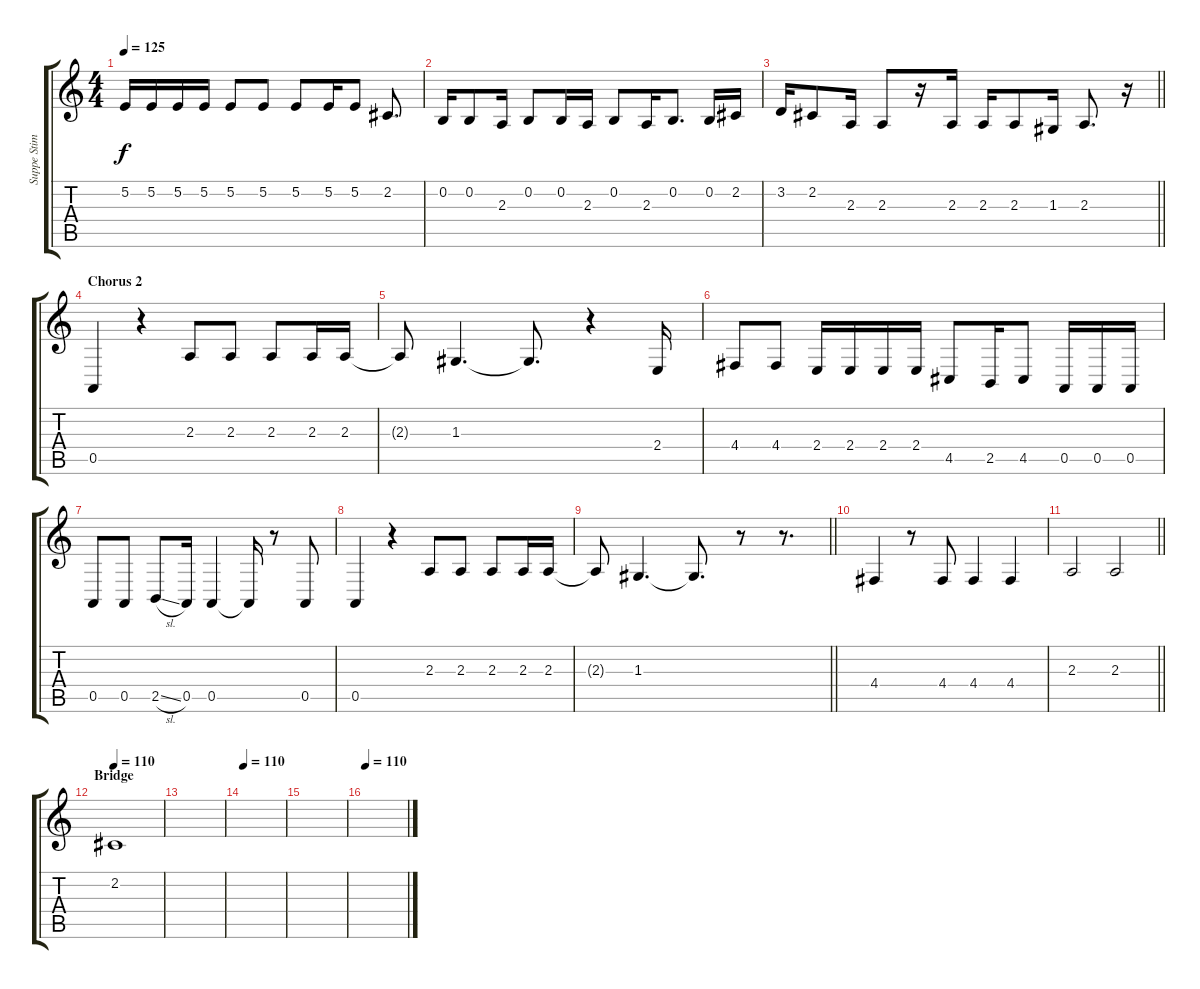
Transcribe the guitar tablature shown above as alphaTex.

\track ("Suppe Stimme" "Suppe Stim") {instrument englishhorn}
\staff {score tabs}
\tuning (E4 B3 G3 D3 A2 E2) {hide}
\ts (4 4)
\tempo 125
\clef g2
\ks c
5.2.16{dy f} 5.2.16 5.2.16 5.2.16 5.2.8 5.2.8 5.2.8 5.2.16 5.2.8 2.2.8{d} |
0.2.16 0.2.8 2.3.16 0.2.8 0.2.16 2.3.16 0.2.8 2.3.16 0.2.8{d} 0.2.16 2.2.16 |
\barLineRight lightlight
3.2.16 2.2.8 2.3.16 2.3.8 r.16 2.3.16 2.3.16 2.3.8 1.3.16 2.3.8{d} r.16 |
\section ("" "Chorus 2")
0.5.4 r.4 2.3.8 2.3.8 2.3.8 2.3.16 2.3.16 |
2.3{t}.8 1.3.4{d} 1.3{t}.8{d} r.4 2.4.16 |
4.4.8 4.4.8 2.4.16 2.4.16 2.4.16 2.4.16 4.5.8 2.5.16 4.5.8 0.5.16 0.5.16 0.5.16 |
0.5.8 0.5.8 2.5{sl}.8 0.5.16 0.5.4 0.5{t}.16 r.8 0.5.8 |
0.5.4 r.4 2.3.8 2.3.8 2.3.8 2.3.16 2.3.16 |
\barLineRight lightlight
2.3{t}.8 1.3.4{d} 1.3{t}.8{d} r.8 r.8{d} |
4.4.4 r.8 4.4.8 4.4.4 4.4.4 |
\barLineRight lightlight
2.3.2 2.3.2 |
\section ("" "Bridge")
\tempo 110
2.2.1 |
|
\tempo 110
|
|
\tempo 110
